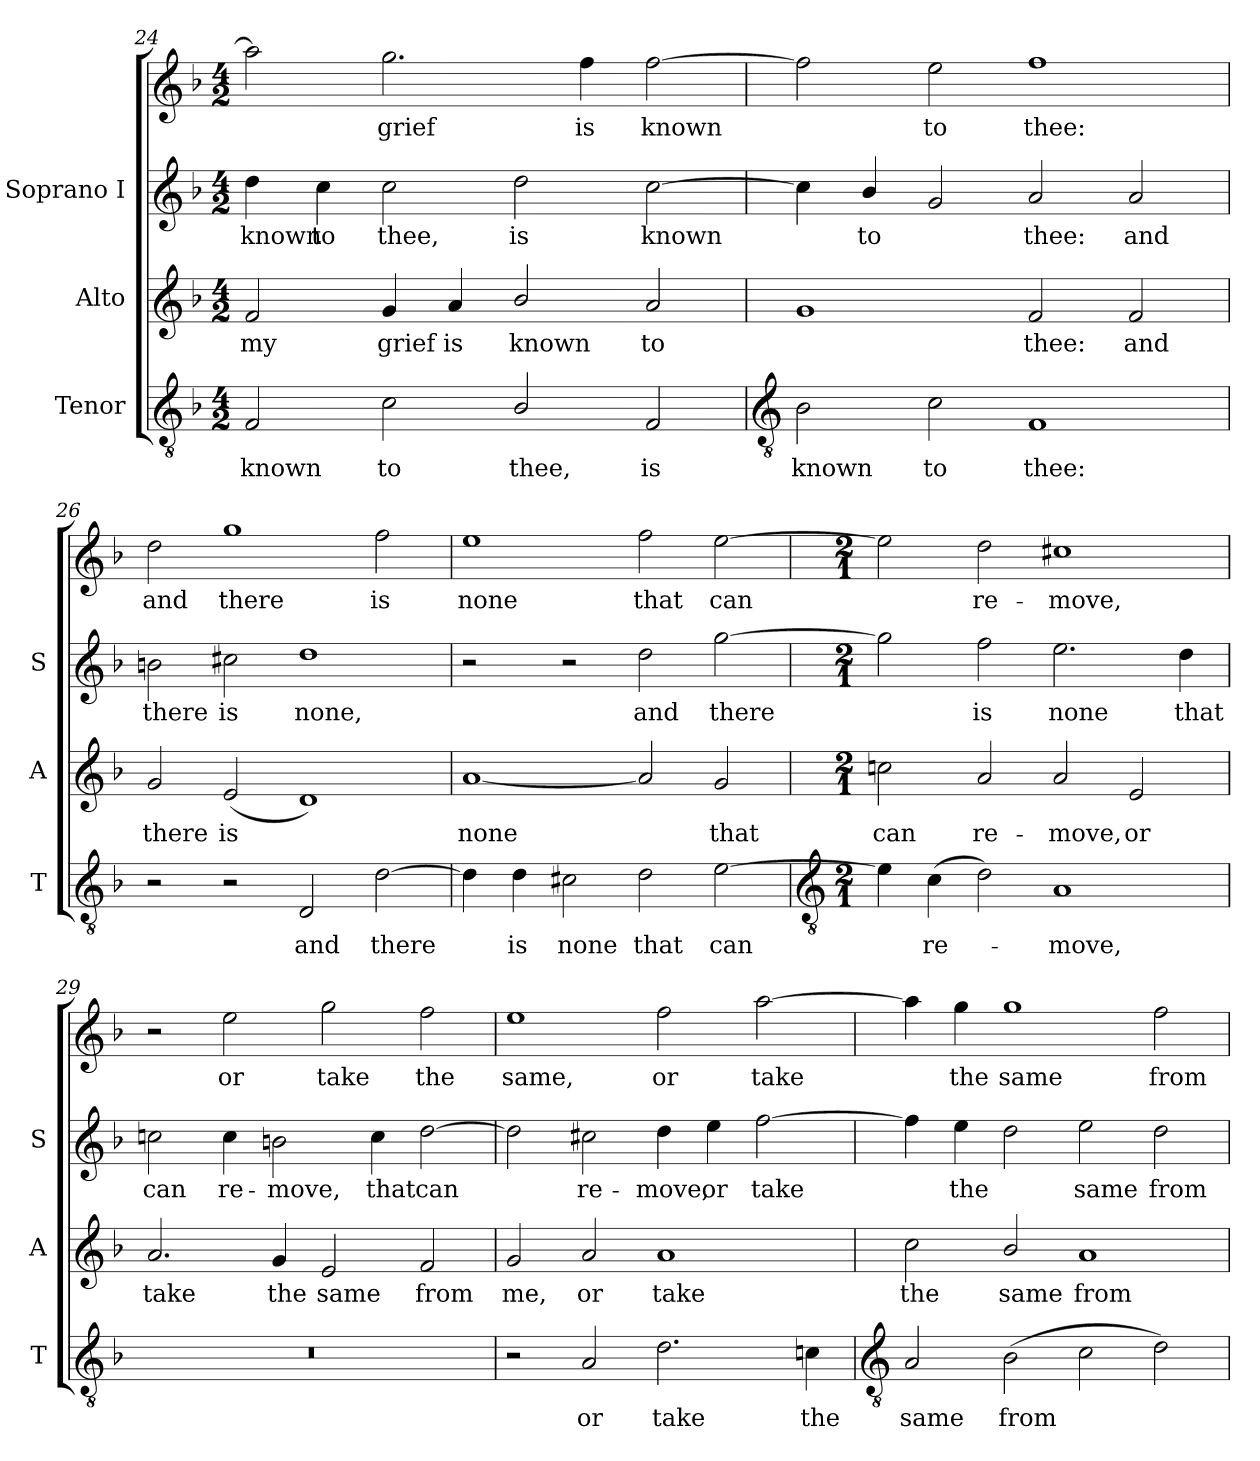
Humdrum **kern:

**kern	**text	**kern	**text	**kern	**text	**kern	**text
*part3	*part3	*part2	*part2	*part1	*part1	*part1	*part1
*staff4	*staff4	*staff3	*staff3	*staff2	*staff2	*staff1	*staff1
*I"Tenor	*	*I"Alto	*	*I"Soprano I	*	*	*
*I'T	*	*I'A	*	*I'S	*	*	*
*clefGv2	*	*clefG2	*	*clefG2	*	*clefG2	*
*k[b-]	*	*k[b-]	*	*k[b-]	*	*k[b-]	*
*F:	*	*F:	*	*F:	*	*F:	*
*M4/2	*	*M4/2	*	*M4/2	*	*M4/2	*
=24	=24	=24	=24	=24	=24	=24	=24
!	!LO:LY:b	!	!LO:LY:b	!	!LO:LY:b	!	!
2F	known	2f	my	4dd	known	2aa]	.
!	!	!	!	!	!LO:LY:b	!	!
.	.	.	.	4cc	to	.	.
!	!LO:LY:b	!	!LO:LY:b	!	!LO:LY:b	!	!LO:LY:b
2c	to	4g	grief	2cc	thee,	2.gg	grief
!	!	!	!LO:LY:b	!	!	!	!
.	.	4a	is	.	.	.	.
!	!LO:LY:b	!	!LO:LY:b	!	!LO:LY:b	!	!
2B-/	thee,	2b-/	known	2dd	is	.	.
!	!	!	!	!	!	!	!LO:LY:b
.	.	.	.	.	.	4ff	is
!	!LO:LY:b	!	!LO:LY:b	!	!LO:LY:b	!	!LO:LY:b
2F	is	2a	to	[2cc	known	[2ff	known
!!LO:LB:g=z
=25	=25	=25	=25	=25	=25	=25	=25
*clefGv2	*	*	*	*	*	*	*
!	!LO:LY:b	!	!	!	!	!	!
2B-	known	1g	.	4cc]	.	2ff]	.
!	!	!	!	!	!LO:LY:b	!	!
.	.	.	.	4b-/	to	.	.
!	!LO:LY:b	!	!	!	!	!	!LO:LY:b
2c	to	.	.	2g	.	2ee	to
!	!LO:LY:b	!	!LO:LY:b	!	!LO:LY:b	!	!LO:LY:b
1F	thee:	2f	thee:	2a	thee:	1ff	thee:
!	!	!	!LO:LY:b	!	!LO:LY:b	!	!
.	.	2f	and	2a	and	.	.
=26	=26	=26	=26	=26	=26	=26	=26
!	!	!	!LO:LY:b	!	!LO:LY:b	!	!LO:LY:b
2r	.	2g	there	2bn	there	2dd	and
!	!	!	!LO:LY:b	!	!LO:LY:b	!	!LO:LY:b
2r	.	(<2e	is	2cc#X	is	1gg	there
!	!LO:LY:b	!	!	!	!LO:LY:b	!	!
2D	and	1d)	.	1dd	none,	.	.
!	!LO:LY:b	!	!	!	!	!	!LO:LY:b
[2d	there	.	.	.	.	2ff	is
=27	=27	=27	=27	=27	=27	=27	=27
!	!	!	!LO:LY:b	!	!	!	!LO:LY:b
4d]	.	[1a	none	2r	.	1ee	none
!	!LO:LY:b	!	!	!	!	!	!
4d	is	.	.	.	.	.	.
!	!LO:LY:b	!	!	!	!	!	!
2c#X	none	.	.	2r	.	.	.
!	!LO:LY:b	!	!	!	!LO:LY:b	!	!LO:LY:b
2d	that	2a]	.	2dd	and	2ff	that
!	!LO:LY:b	!	!LO:LY:b	!	!LO:LY:b	!	!LO:LY:b
[2e	can	2g	that	[2gg	there	[2ee	can
!!LO:LB:g=z
=28	=28	=28	=28	=28	=28	=28	=28
*clefGv2	*	*	*	*	*	*	*
*M2/1	*	*M2/1	*	*M2/1	*	*M2/1	*
!	!	!	!LO:LY:b	!	!	!	!
4e]	.	2ccn	can	2gg]	.	2ee]	.
!	!LO:LY:b	!	!	!	!	!	!
(>4c	re-	.	.	.	.	.	.
!	!	!	!LO:LY:b	!	!LO:LY:b	!	!LO:LY:b
2d)	.	2a	re-	2ff	is	2dd	re-
!	!LO:LY:b	!	!LO:LY:b	!	!LO:LY:b	!	!LO:LY:b
1A	move,	2a	-move,	2.ee	none	1cc#X	-move,
!	!	!	!LO:LY:b	!	!	!	!
.	.	2e	or	.	.	.	.
!	!	!	!	!	!LO:LY:b	!	!
.	.	.	.	4dd	that	.	.
=29	=29	=29	=29	=29	=29	=29	=29
!	!	!	!LO:LY:b	!	!LO:LY:b	!	!
0r	.	2.a	take	2ccn	can	2r	.
!	!	!	!	!	!LO:LY:b	!	!LO:LY:b
.	.	.	.	4cc	re-	2ee	or
!	!	!	!LO:LY:b	!	!LO:LY:b	!	!
.	.	4g	the	2bn	-move,	.	.
!	!	!	!LO:LY:b	!	!	!	!LO:LY:b
.	.	2e	same	.	.	2gg	take
!	!	!	!	!	!LO:LY:b	!	!
.	.	.	.	4cc	that	.	.
!	!	!	!LO:LY:b	!	!LO:LY:b	!	!LO:LY:b
.	.	2f	from	[2dd	can	2ff	the
=30	=30	=30	=30	=30	=30	=30	=30
!	!	!	!LO:LY:b	!	!	!	!LO:LY:b
2r	.	2g	me,	2dd]	.	1ee	same,
!	!LO:LY:b	!	!LO:LY:b	!	!LO:LY:b	!	!
2A	or	2a	or	2cc#X	re-	.	.
!	!LO:LY:b	!	!LO:LY:b	!	!LO:LY:b	!	!LO:LY:b
2.d	take	1a	take	4dd	-move,	2ff	or
!	!	!	!	!	!LO:LY:b	!	!
.	.	.	.	4ee	or	.	.
!	!	!	!	!	!LO:LY:b	!	!LO:LY:b
.	.	.	.	[2ff	take	[2aa	take
!	!LO:LY:b	!	!	!	!	!	!
4cn	the	.	.	.	.	.	.
!!LO:LB:g=z
=31	=31	=31	=31	=31	=31	=31	=31
*clefGv2	*	*	*	*	*	*	*
!	!LO:LY:b	!	!LO:LY:b	!	!	!	!
2A	same	2cc	the	4ff]	.	4aa]	.
!	!	!	!	!	!LO:LY:b	!	!LO:LY:b
.	.	.	.	4ee	the	4gg	the
!	!LO:LY:b	!	!LO:LY:b	!	!	!	!LO:LY:b
(>2B-	from	2b-/	same	2dd	.	1gg	same
!	!	!	!LO:LY:b	!	!LO:LY:b	!	!
2c	.	1a	from	2ee	same	.	.
!	!	!	!	!	!LO:LY:b	!	!LO:LY:b
2d)	.	.	.	2dd	from	2ff	from
=	=	=	=	=	=	=	=
*-	*-	*-	*-	*-	*-	*-	*-
